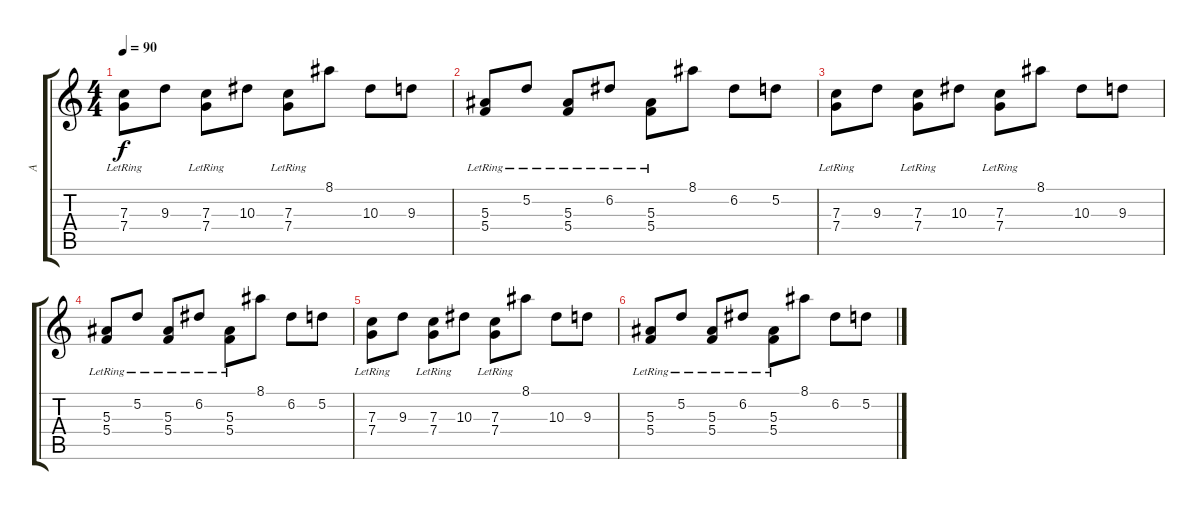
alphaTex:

\track ("A" "A") {instrument acousticguitarsteel}
\staff {score tabs}
\tuning (D4 A3 F3 C3 G2 C2) {hide}
\ts (4 4)
\tempo 90
\clef g2
\ks c
(7.3 7.4{lr}).8{dy f} 9.3.8 (7.3 7.4{lr}).8 10.3.8 (7.3{lr} 7.4{lr}).8 8.1.8 10.3.8 9.3.8 |
(5.3{lr} 5.4{lr}).8 5.2{lr}.8 (5.3{lr} 5.4{lr}).8 6.2{lr}.8 (5.3{lr} 5.4{lr}).8 8.1.8 6.2.8 5.2.8 |
(7.3 7.4{lr}).8 9.3.8 (7.3 7.4{lr}).8 10.3.8 (7.3{lr} 7.4{lr}).8 8.1.8 10.3.8 9.3.8 |
(5.3{lr} 5.4{lr}).8 5.2{lr}.8 (5.3{lr} 5.4{lr}).8 6.2{lr}.8 (5.3{lr} 5.4{lr}).8 8.1.8 6.2.8 5.2.8 |
(7.3 7.4{lr}).8 9.3.8 (7.3 7.4{lr}).8 10.3.8 (7.3{lr} 7.4{lr}).8 8.1.8 10.3.8 9.3.8 |
(5.3{lr} 5.4{lr}).8 5.2{lr}.8 (5.3{lr} 5.4{lr}).8 6.2{lr}.8 (5.3{lr} 5.4{lr}).8 8.1.8 6.2.8 5.2.8
